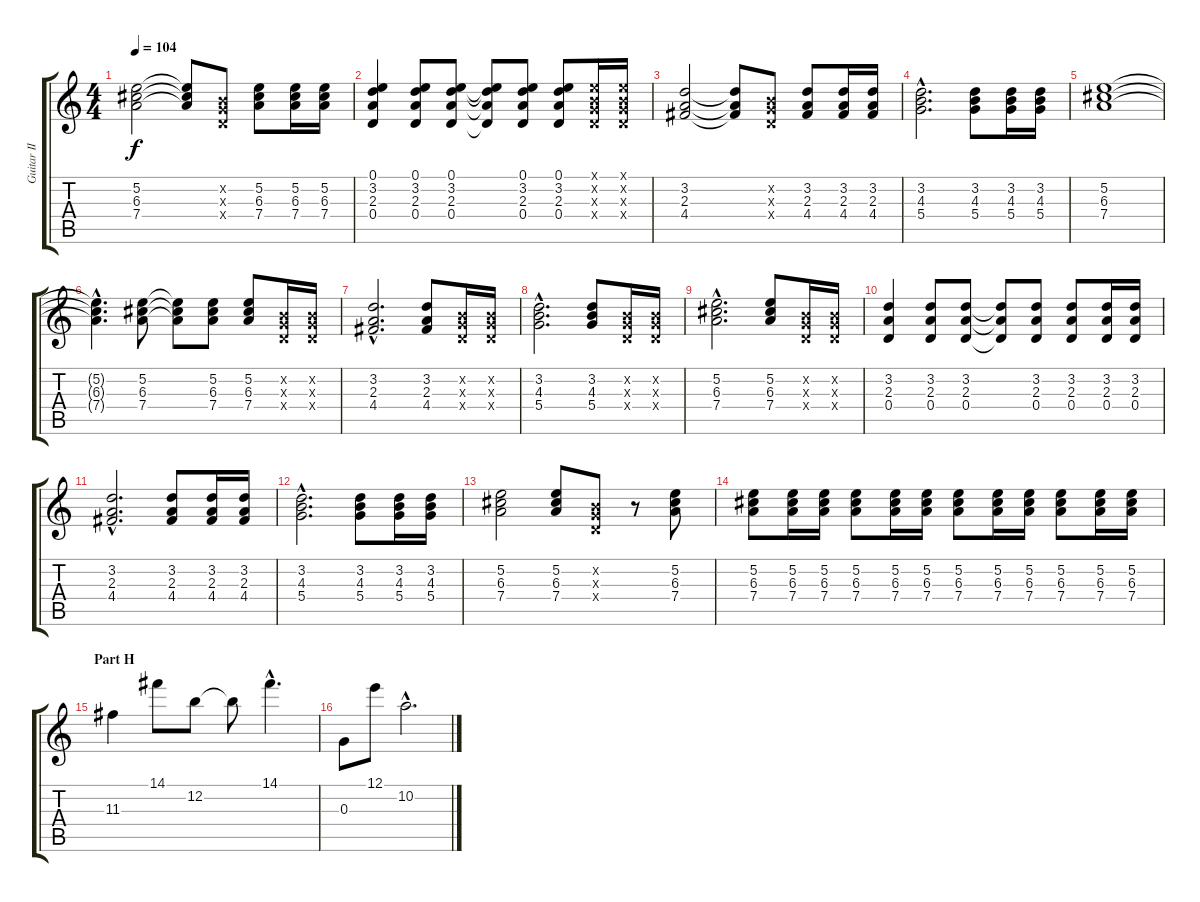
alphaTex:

\track ("Guitar II (Die)" "Guitar II ") {instrument distortionguitar}
\staff {score tabs}
\tuning (E4 B3 G3 D3 A2 E2) {hide}
\ts (4 4)
\tempo 104
\clef g2
\ks c
(5.2 6.3 7.4).2{dy f} (5.2{t} 6.3{t} 7.4{t}).8 (0.2{x} 0.3{x} 0.4{x}).8 (5.2 6.3 7.4).8 (5.2 6.3 7.4).16 (5.2 6.3 7.4).16 |
(0.1 3.2 2.3 0.4).4 (0.1 3.2 2.3 0.4).8 (0.1 3.2 2.3 0.4).8 (0.1{t} 3.2{t} 2.3{t} 0.4{t}).8 (0.1 3.2 2.3 0.4).8 (0.1 3.2 2.3 0.4).8 (0.1{x} 0.2{x} 0.3{x} 0.4{x}).16 (0.1{x} 0.2{x} 0.3{x} 0.4{x}).16 |
(3.2 2.3 4.4).2 (3.2{t} 2.3{t} 4.4{t}).8 (0.2{x} 0.3{x} 0.4{x}).8 (3.2 2.3 4.4).8 (3.2 2.3 4.4).16 (3.2 2.3 4.4).16 |
(3.2{hac} 4.3{hac} 5.4{hac}).2{d} (3.2 4.3 5.4).8 (3.2 4.3 5.4).16 (3.2 4.3 5.4).16 |
(5.2 6.3 7.4).1 |
(5.2{hac t} 6.3{hac t} 7.4{hac t}).4{d} (5.2 6.3 7.4).8 (5.2{t} 6.3{t} 7.4{t}).8 (5.2 6.3 7.4).8 (5.2 6.3 7.4).8 (0.2{x} 0.3{x} 0.4{x}).16 (0.2{x} 0.3{x} 0.4{x}).16 |
(3.2{hac} 2.3{hac} 4.4{hac}).2{d} (3.2 2.3 4.4).8 (0.2{x} 0.3{x} 0.4{x}).16 (0.2{x} 0.3{x} 0.4{x}).16 |
(3.2{hac} 4.3{hac} 5.4{hac}).2{d} (3.2 4.3 5.4).8 (0.2{x} 0.3{x} 0.4{x}).16 (0.2{x} 0.3{x} 0.4{x}).16 |
(5.2{hac} 6.3{hac} 7.4{hac}).2{d} (5.2 6.3 7.4).8 (0.2{x} 0.3{x} 0.4{x}).16 (0.2{x} 0.3{x} 0.4{x}).16 |
(3.2 2.3 0.4).4 (3.2 2.3 0.4).8 (3.2 2.3 0.4).8 (3.2{t} 2.3{t} 0.4{t}).8 (3.2 2.3 0.4).8 (3.2 2.3 0.4).8 (3.2 2.3 0.4).16 (3.2 2.3 0.4).16 |
(3.2{hac} 2.3{hac} 4.4{hac}).2{d} (3.2 2.3 4.4).8 (3.2 2.3 4.4).16 (3.2 2.3 4.4).16 |
(3.2{hac} 4.3{hac} 5.4{hac}).2{d} (3.2 4.3 5.4).8 (3.2 4.3 5.4).16 (3.2 4.3 5.4).16 |
(5.2 6.3 7.4).2 (5.2 6.3 7.4).8 (0.2{x} 0.3{x} 0.4{x}).8 r.8 (5.2 6.3 7.4).8 |
(5.2 6.3 7.4).8 (5.2 6.3 7.4).16 (5.2 6.3 7.4).16 (5.2 6.3 7.4).8 (5.2 6.3 7.4).16 (5.2 6.3 7.4).16 (5.2 6.3 7.4).8 (5.2 6.3 7.4).16 (5.2 6.3 7.4).16 (5.2 6.3 7.4).8 (5.2 6.3 7.4).16 (5.2 6.3 7.4).16 |
\section ("" "Part H")
11.3.4 14.1.8 12.2.8 12.2{t}.8 14.1{hac}.4{d} |
0.3.8 12.1.8 10.2{hac}.2{d}
